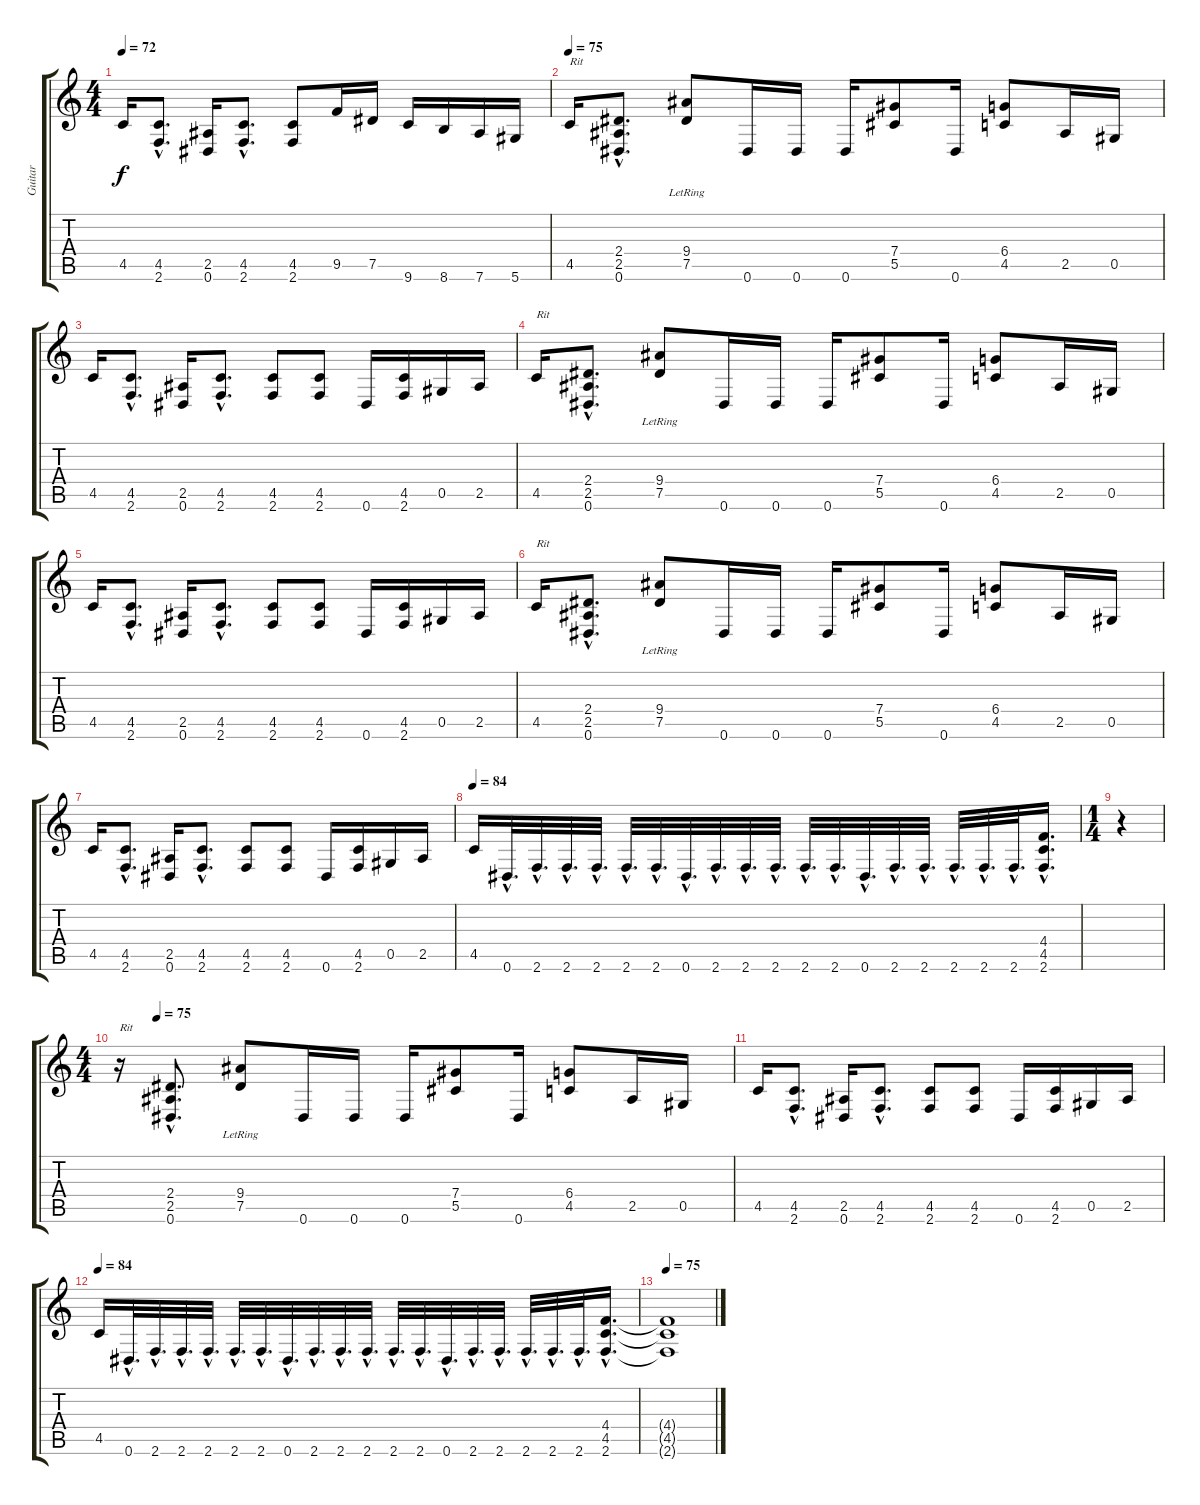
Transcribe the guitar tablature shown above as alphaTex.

\track ("Guitar " "Guitar ") {instrument electricguitarclean}
\staff {score tabs}
\tuning (Eb4 Bb3 Gb3 Db3 Ab2 Eb2) {hide}
\ts (4 4)
\tempo 72
\clef g2
\ks c
4.5.16{dy f} (4.5{hac} 2.6{hac}).8{d} (2.5 0.6).16 (4.5{hac} 2.6{hac}).8{d} (4.5 2.6).8 9.5.16 7.5.16 9.6.16 8.6.16 7.6.16 5.6.16 |
\tempo 75
4.5.16{txt "Rit"} (2.4{hac} 2.5{hac} 0.6{hac}).8{d} (9.4 7.5{lr}).8 0.6.16 0.6.16 0.6.16 (7.4 5.5).8 0.6.16 (6.4 4.5).8 2.5.16 0.5.16 |
4.5.16 (4.5{hac} 2.6{hac}).8{d} (2.5 0.6).16 (4.5{hac} 2.6{hac}).8{d} (4.5 2.6).8 (4.5 2.6).8 0.6.16 (4.5 2.6).16 0.5.16 2.5.16 |
4.5.16{txt "Rit"} (2.4{hac} 2.5{hac} 0.6{hac}).8{d} (9.4 7.5{lr}).8 0.6.16 0.6.16 0.6.16 (7.4 5.5).8 0.6.16 (6.4 4.5).8 2.5.16 0.5.16 |
4.5.16 (4.5{hac} 2.6{hac}).8{d} (2.5 0.6).16 (4.5{hac} 2.6{hac}).8{d} (4.5 2.6).8 (4.5 2.6).8 0.6.16 (4.5 2.6).16 0.5.16 2.5.16 |
4.5.16{txt "Rit"} (2.4{hac} 2.5{hac} 0.6{hac}).8{d} (9.4 7.5{lr}).8 0.6.16 0.6.16 0.6.16 (7.4 5.5).8 0.6.16 (6.4 4.5).8 2.5.16 0.5.16 |
4.5.16 (4.5{hac} 2.6{hac}).8{d} (2.5 0.6).16 (4.5{hac} 2.6{hac}).8{d} (4.5 2.6).8 (4.5 2.6).8 0.6.16 (4.5 2.6).16 0.5.16 2.5.16 |
\tempo 84
4.5.16 0.6{hac}.32{d} 2.6{hac}.32{d} 2.6{hac}.32{d} 2.6{hac}.32{d} 2.6{hac}.32{d} 2.6{hac}.32{d} 0.6{hac}.32{d} 2.6{hac}.32{d} 2.6{hac}.32{d} 2.6{hac}.32{d} 2.6{hac}.32{d} 2.6{hac}.32{d} 0.6{hac}.32{d} 2.6{hac}.32{d} 2.6{hac}.32{d} 2.6{hac}.32{d} 2.6{hac}.32{d} 2.6{hac}.32{d} (4.4{hac} 4.5{hac} 2.6{hac}).16{d} |
\ts (1 4)
r.4 |
\ts (4 4)
\tempo (75 0.0625)
r.16{txt "Rit"} (2.4{hac} 2.5{hac} 0.6{hac}).8{d} (9.4 7.5{lr}).8 0.6.16 0.6.16 0.6.16 (7.4 5.5).8 0.6.16 (6.4 4.5).8 2.5.16 0.5.16 |
4.5.16 (4.5{hac} 2.6{hac}).8{d} (2.5 0.6).16 (4.5{hac} 2.6{hac}).8{d} (4.5 2.6).8 (4.5 2.6).8 0.6.16 (4.5 2.6).16 0.5.16 2.5.16 |
\tempo 84
4.5.16 0.6{hac}.32{d} 2.6{hac}.32{d} 2.6{hac}.32{d} 2.6{hac}.32{d} 2.6{hac}.32{d} 2.6{hac}.32{d} 0.6{hac}.32{d} 2.6{hac}.32{d} 2.6{hac}.32{d} 2.6{hac}.32{d} 2.6{hac}.32{d} 2.6{hac}.32{d} 0.6{hac}.32{d} 2.6{hac}.32{d} 2.6{hac}.32{d} 2.6{hac}.32{d} 2.6{hac}.32{d} 2.6{hac}.32{d} (4.4{hac} 4.5{hac} 2.6{hac}).16{d} |
\tempo 75
(4.4{t} 4.5{t} 2.6{t}).1
